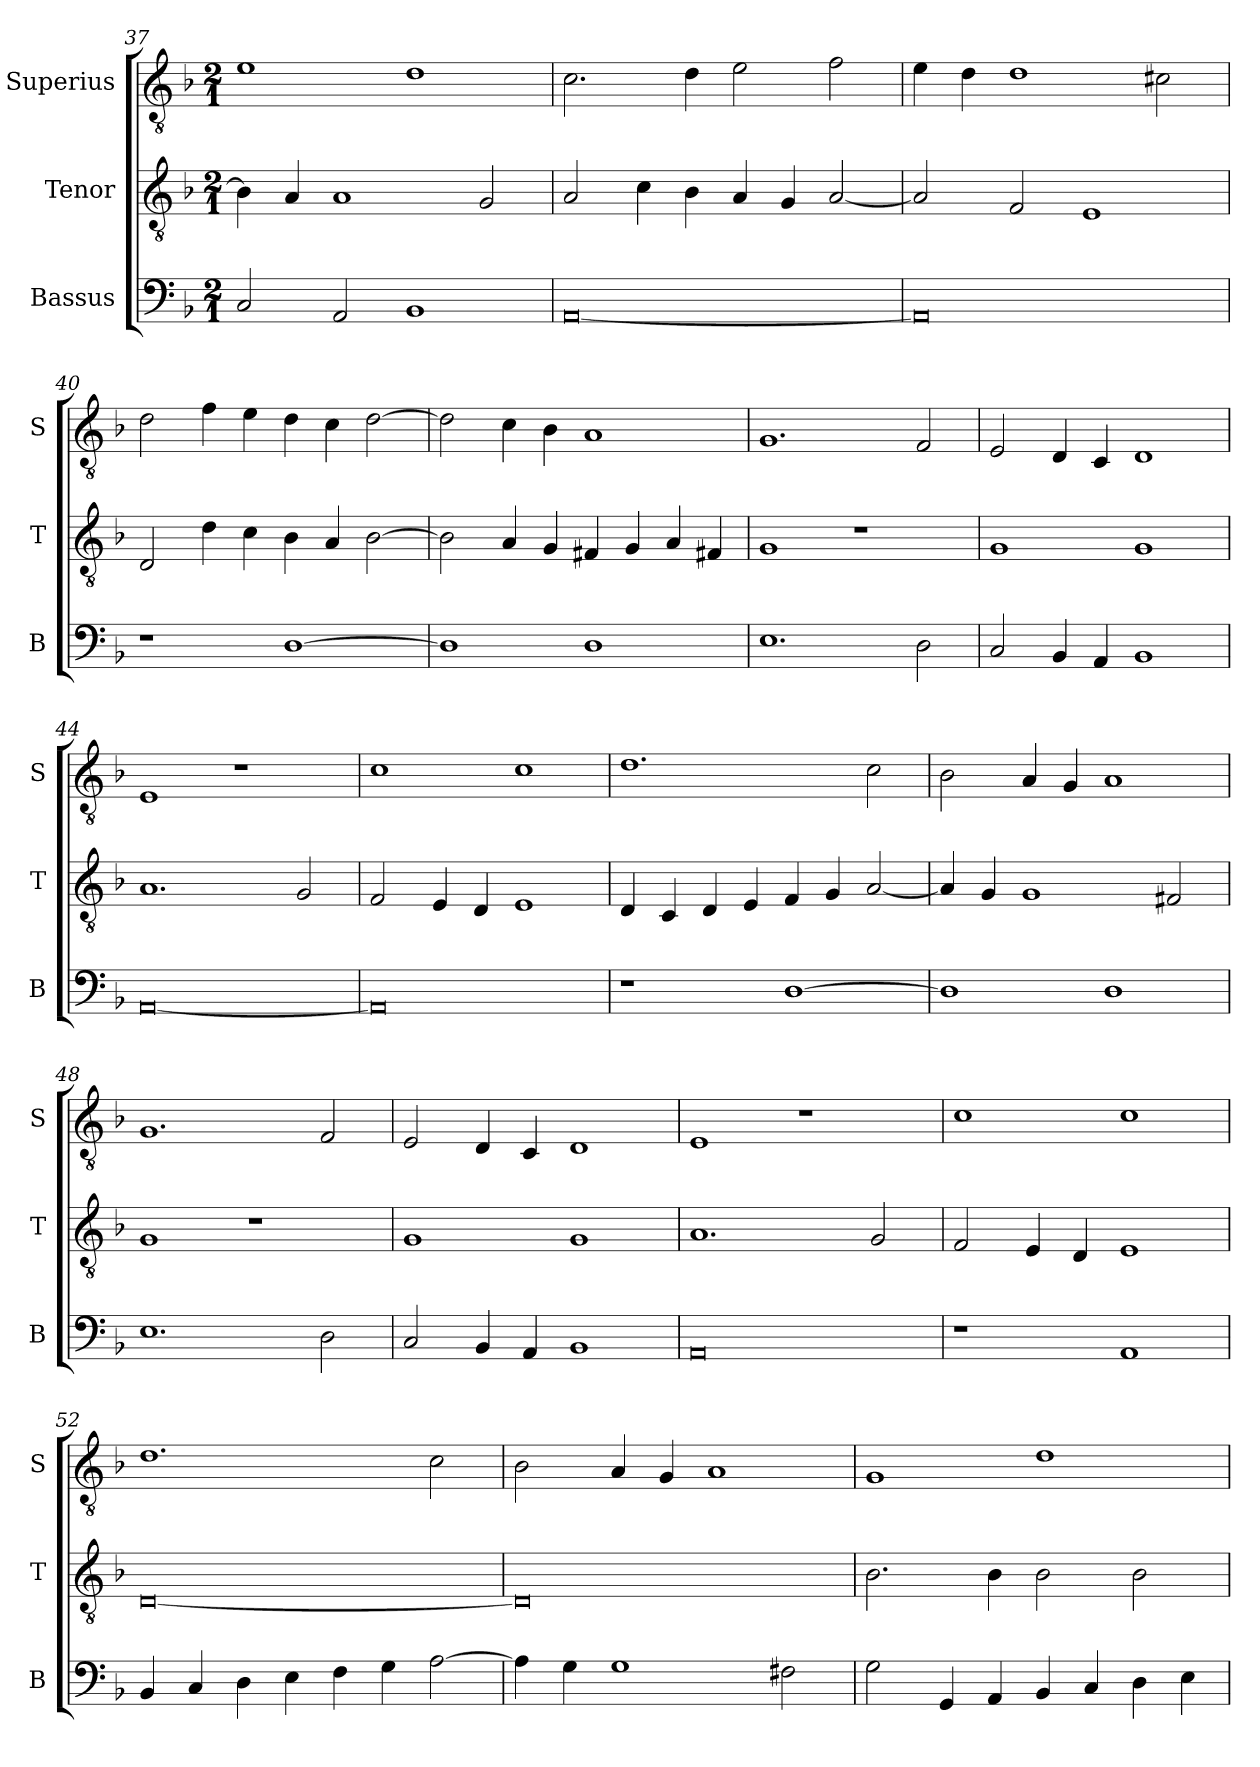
**kern	**kern	**kern
*part3	*part2	*part1
*staff3	*staff2	*staff1
*I"Bassus	*I"Tenor	*I"Superius
*I'B	*I'T	*I'S
*clefF4	*clefGv2	*clefGv2
*k[b-]	*k[b-]	*k[b-]
*M2/1	*M2/1	*M2/1
=37	=37	=37
2C/	4B-\]	1e
.	4A/	.
2AA/	1A	.
1BB-	.	1d
.	2G/	.
=38	=38	=38
[0AA	2A/	2.c\
.	4c\	.
.	4B-\	4d\
.	4A/	2e\
.	4G/	.
.	[2A/	2f\
=39	=39	=39
0AA]	2A/]	4e\
.	.	4d\
.	2F/	1d
.	1E	.
.	.	2c#X\
=40	=40	=40
1r	2D/	2d\
.	4d\	4f\
.	4c\	4e\
[1D	4B-\	4d\
.	4A/	4c\
.	[2B-\	[2d\
=41	=41	=41
1D]	2B-\]	2d\]
.	4A/	4c\
.	4G/	4B-\
1D	4F#X/	1A
.	4G/	.
.	4A/	.
.	4F#X/	.
=42	=42	=42
1.E	1G	1.G
.	1r	.
2D\	.	2F/
=43	=43	=43
2C/	1G	2E/
4BB-/	.	4D/
4AA/	.	4C/
1BB-	1G	1D
=44	=44	=44
[0AA	1.A	1E
.	.	1r
.	2G/	.
=45	=45	=45
0AA]	2F/	1c
.	4E/	.
.	4D/	.
.	1E	1c
=46	=46	=46
1r	4D/	1.d
.	4C/	.
.	4D/	.
.	4E/	.
[1D	4F/	.
.	4G/	.
.	[2A/	2c\
=47	=47	=47
1D]	4A/]	2B-\
.	4G/	.
.	1G	4A/
.	.	4G/
1D	.	1A
.	2F#X/	.
=48	=48	=48
1.E	1G	1.G
.	1r	.
2D\	.	2F/
=49	=49	=49
2C/	1G	2E/
4BB-/	.	4D/
4AA/	.	4C/
1BB-	1G	1D
=50	=50	=50
0AA	1.A	1E
.	.	1r
.	2G/	.
=51	=51	=51
1r	2F/	1c
.	4E/	.
.	4D/	.
1AA	1E	1c
=52	=52	=52
4BB-/	[0D	1.d
4C/	.	.
4D\	.	.
4E\	.	.
4F\	.	.
4G\	.	.
[2A\	.	2c\
=53	=53	=53
4A\]	0D]	2B-\
4G\	.	.
1G	.	4A/
.	.	4G/
.	.	1A
2F#X\	.	.
=54	=54	=54
2G\	2.B-\	1G
4GG/	.	.
4AA/	4B-\	.
4BB-/	2B-\	1d
4C/	.	.
4D\	2B-\	.
4E\	.	.
=	=	=
*-	*-	*-
